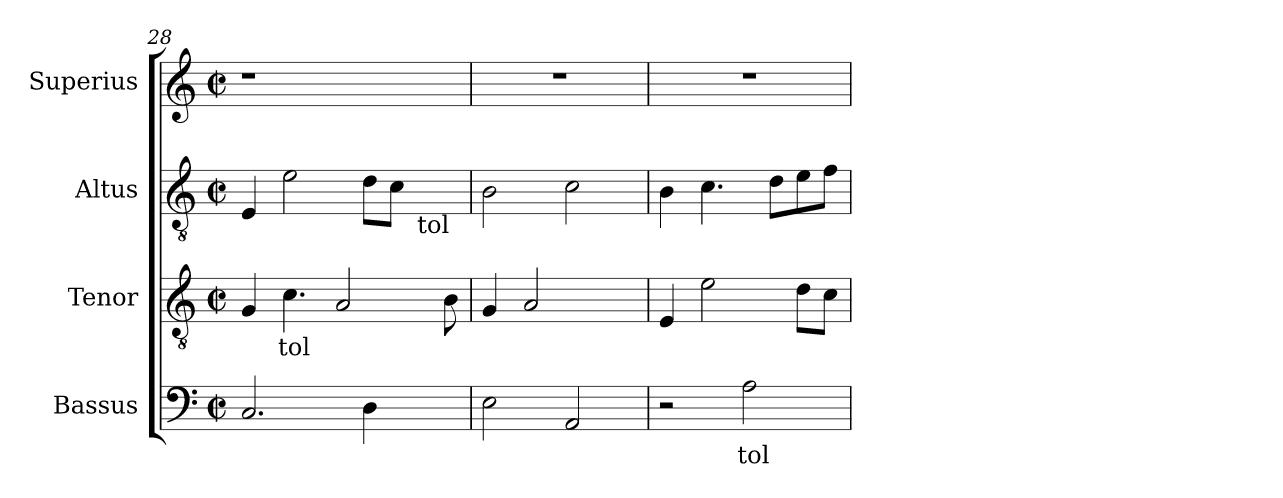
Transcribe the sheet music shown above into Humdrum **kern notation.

**kern	**text	**kern	**text	**kern	**kern
*part4	*part4	*part3	*part3	*part2	*part1
*staff4	*staff4	*staff3	*staff3	*staff2	*staff1
*I"Bassus	*	*I"Tenor	*	*I"Altus	*I"Superius
*I'Bas	*	*I'Ten	*	*I'Alt	*I'Sup
*clefF4	*	*clefGv2	*	*clefGv2	*clefG2
*M2/2	*	*M2/2	*	*M2/2	*M2/2
*met(c|)	*	*met(c|)	*	*met(c|)	*met(c|)
=28	=28	=28	=28	=28	=28
2.C/	.	4G/	.	4E/	1r
!	!	!	!LO:LY:b	!	!
.	.	4.c\	tol	2e\	.
.	.	2A/	.	.	.
4D\	.	.	.	8d\L	.
.	.	.	.	8c\J	.
!	!	!	!	!LO:TX:b:t=tol	!
4ryy	.	.	.	4ryy	4ryy
.	.	8B\	.	.	.
=29	=29	=29	=29	=29	=29
2E\	.	4G/	.	2B\	1r
.	.	2A/	.	.	.
2AA/	.	.	.	2c\	.
.	.	4ryy	.	.	.
=30	=30	=30	=30	=30	=30
2r	.	4E/	.	4B\	1r
.	.	2e\	.	4.c\	.
!	!LO:LY:b	!	!	!	!
2A\	tol	.	.	.	.
.	.	.	.	8d\L	.
.	.	8d\L	.	8e\	.
.	.	8c\J	.	8f\J	.
=	=	=	=	=	=
*-	*-	*-	*-	*-	*-
